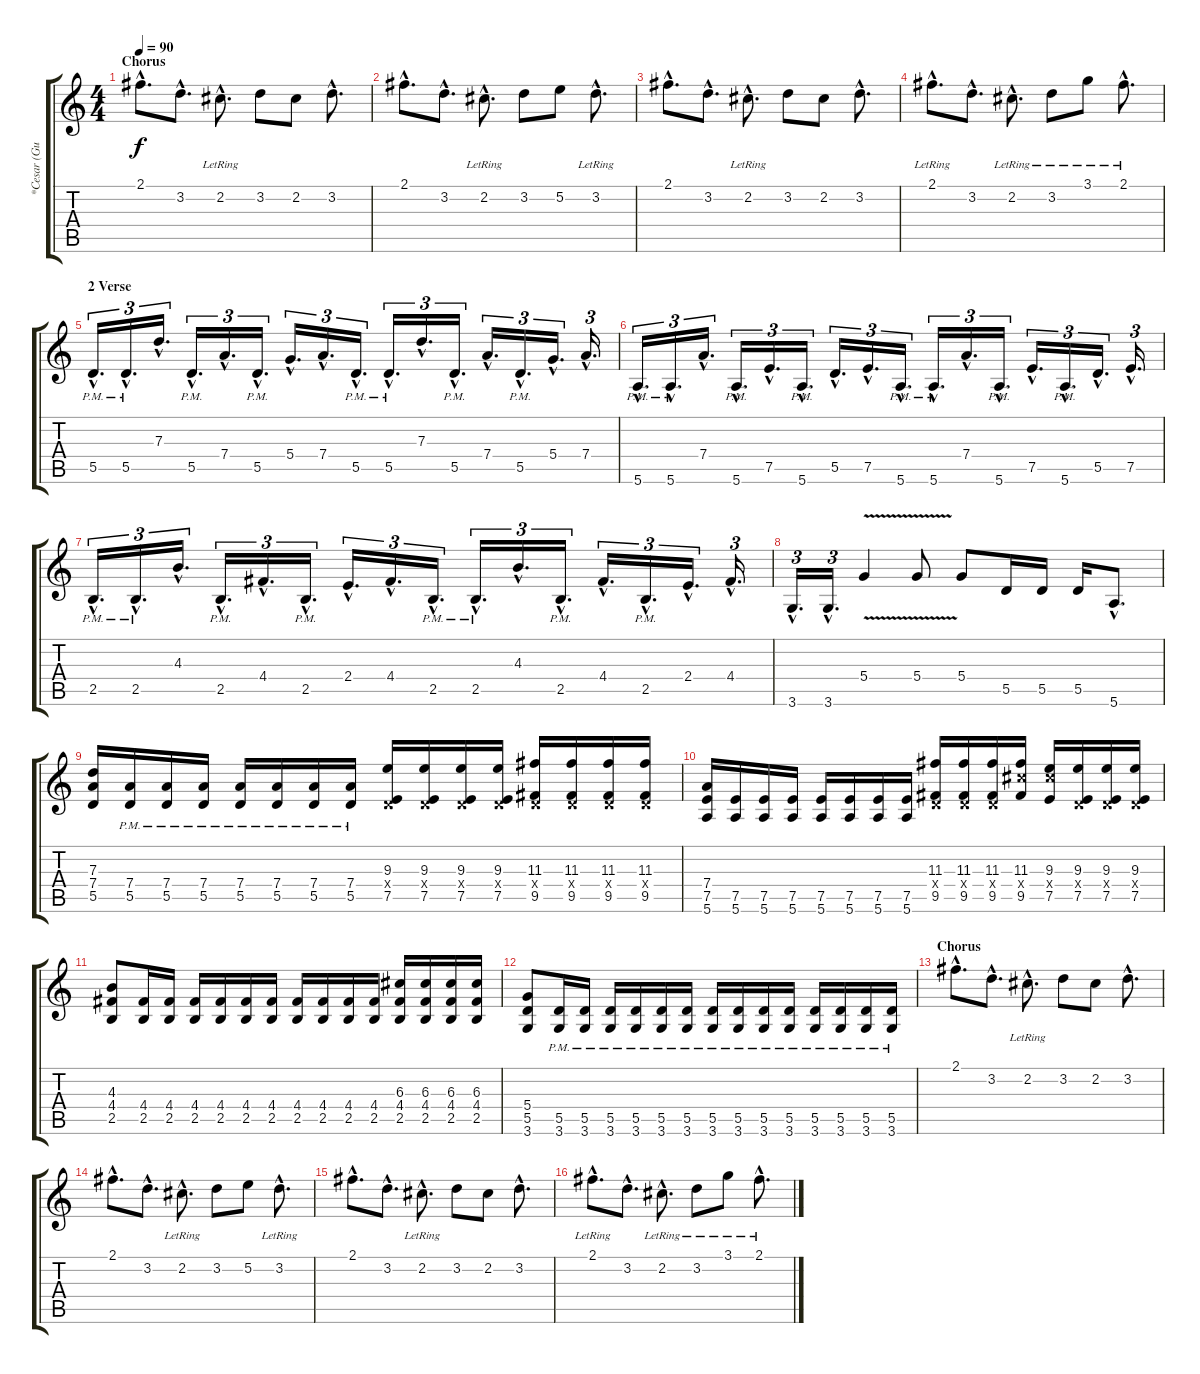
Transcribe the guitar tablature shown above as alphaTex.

\track ("*Cesar (Guitar I)" "*Cesar (Gu") {instrument acousticguitarsteel}
\staff {score tabs}
\tuning (E4 B3 G3 D3 A2 E2) {hide}
\ts (4 4)
\section ("" "Chorus")
\tempo 90
\clef g2
\ks c
2.1{hac}.8{d dy f} 3.2{hac}.8{d} 2.2{hac lr}.8{d} 3.2.8 2.2.8 3.2{hac}.8{d} |
2.1{hac}.8{d} 3.2{hac}.8{d} 2.2{hac lr}.8{d} 3.2.8 5.2.8 3.2{hac lr}.8{d} |
2.1{hac}.8{d} 3.2{hac}.8{d} 2.2{hac lr}.8{d} 3.2.8 2.2.8 3.2{hac}.8{d} |
2.1{hac lr}.8{d} 3.2{hac}.8{d} 2.2{hac lr}.8{d} 3.2{lr}.8 3.1{lr}.8 2.1{hac lr}.8{d} |
\section ("" "2 Verse")
5.5{hac pm}.16{d tu (3 2)} 5.5{hac pm}.16{d tu (3 2)} 7.3{hac}.16{d tu (3 2)} 5.5{hac pm}.16{d tu (3 2)} 7.4{hac}.16{d tu (3 2)} 5.5{hac pm}.16{d tu (3 2)} 5.4{hac}.16{d tu (3 2)} 7.4{hac}.16{d tu (3 2)} 5.5{hac pm}.16{d tu (3 2)} 5.5{hac pm}.16{d tu (3 2)} 7.3{hac}.16{d tu (3 2)} 5.5{hac pm}.16{d tu (3 2)} 7.4{hac}.16{d tu (3 2)} 5.5{hac pm}.16{d tu (3 2)} 5.4{hac}.16{d tu (3 2)} 7.4{hac}.16{d tu (3 2)} |
5.6{hac pm}.16{d tu (3 2)} 5.6{hac pm}.16{d tu (3 2)} 7.4{hac}.16{d tu (3 2)} 5.6{hac pm}.16{d tu (3 2)} 7.5{hac}.16{d tu (3 2)} 5.6{hac pm}.16{d tu (3 2)} 5.5{hac}.16{d tu (3 2)} 7.5{hac}.16{d tu (3 2)} 5.6{hac pm}.16{d tu (3 2)} 5.6{hac pm}.16{d tu (3 2)} 7.4{hac}.16{d tu (3 2)} 5.6{hac pm}.16{d tu (3 2)} 7.5{hac}.16{d tu (3 2)} 5.6{hac pm}.16{d tu (3 2)} 5.5{hac}.16{d tu (3 2)} 7.5{hac}.16{d tu (3 2)} |
2.5{hac pm}.16{d tu (3 2)} 2.5{hac pm}.16{d tu (3 2)} 4.3{hac}.16{d tu (3 2)} 2.5{hac pm}.16{d tu (3 2)} 4.4{hac}.16{d tu (3 2)} 2.5{hac pm}.16{d tu (3 2)} 2.4{hac}.16{d tu (3 2)} 4.4{hac}.16{d tu (3 2)} 2.5{hac pm}.16{d tu (3 2)} 2.5{hac pm}.16{d tu (3 2)} 4.3{hac}.16{d tu (3 2)} 2.5{hac pm}.16{d tu (3 2)} 4.4{hac}.16{d tu (3 2)} 2.5{hac pm}.16{d tu (3 2)} 2.4{hac}.16{d tu (3 2)} 4.4{hac}.16{d tu (3 2)} |
3.6{hac}.16{d tu (3 2)} 3.6{hac}.16{d tu (3 2)} 5.4{v}.4 5.4{v}.8 5.4.8 5.5.16 5.5.16 5.5.16 5.6{hac}.8{d} |
(7.3 7.4 5.5).16 (7.4{pm} 5.5{pm}).16 (7.4{pm} 5.5{pm}).16 (7.4{pm} 5.5{pm}).16 (7.4{pm} 5.5{pm}).16 (7.4{pm} 5.5{pm}).16 (7.4{pm} 5.5{pm}).16 (7.4{pm} 5.5{pm}).16 (9.3 0.4{x} 7.5).16 (9.3 0.4{x} 7.5).16 (9.3 0.4{x} 7.5).16 (9.3 0.4{x} 7.5).16 (11.3 0.4{x} 9.5).16 (11.3 0.4{x} 9.5).16 (11.3 0.4{x} 9.5).16 (11.3 0.4{x} 9.5).16 |
(7.4 7.5 5.6).16 (7.5 5.6).16 (7.5 5.6).16 (7.5 5.6).16 (7.5 5.6).16 (7.5 5.6).16 (7.5 5.6).16 (7.5 5.6).16 (11.3 0.4{x} 9.5).16 (11.3 0.4{x} 9.5).16 (11.3 0.4{x} 9.5).16 (11.3 11.4{x} 9.5).16 (9.3 11.4{x} 7.5).16 (9.3 0.4{x} 7.5).16 (9.3 0.4{x} 7.5).16 (9.3 0.4{x} 7.5).16 |
(4.3 4.4 2.5).8 (4.4 2.5).16 (4.4 2.5).16 (4.4 2.5).16 (4.4 2.5).16 (4.4 2.5).16 (4.4 2.5).16 (4.4 2.5).16 (4.4 2.5).16 (4.4 2.5).16 (4.4 2.5).16 (6.3 4.4 2.5).16 (6.3 4.4 2.5).16 (6.3 4.4 2.5).16 (6.3 4.4 2.5).16 |
(5.4 5.5 3.6).8 (5.5{pm} 3.6{pm}).16 (5.5{pm} 3.6{pm}).16 (5.5{pm} 3.6{pm}).16 (5.5{pm} 3.6{pm}).16 (5.5{pm} 3.6{pm}).16 (5.5{pm} 3.6{pm}).16 (5.5{pm} 3.6{pm}).16 (5.5{pm} 3.6{pm}).16 (5.5{pm} 3.6{pm}).16 (5.5{pm} 3.6{pm}).16 (5.5{pm} 3.6{pm}).16 (5.5{pm} 3.6{pm}).16 (5.5{pm} 3.6{pm}).16 (5.5{pm} 3.6{pm}).16 |
\section ("" "Chorus")
2.1{hac}.8{d} 3.2{hac}.8{d} 2.2{hac lr}.8{d} 3.2.8 2.2.8 3.2{hac}.8{d} |
2.1{hac}.8{d} 3.2{hac}.8{d} 2.2{hac lr}.8{d} 3.2.8 5.2.8 3.2{hac lr}.8{d} |
2.1{hac}.8{d} 3.2{hac}.8{d} 2.2{hac lr}.8{d} 3.2.8 2.2.8 3.2{hac}.8{d} |
2.1{hac lr}.8{d} 3.2{hac}.8{d} 2.2{hac lr}.8{d} 3.2{lr}.8 3.1{lr}.8 2.1{hac lr}.8{d}
